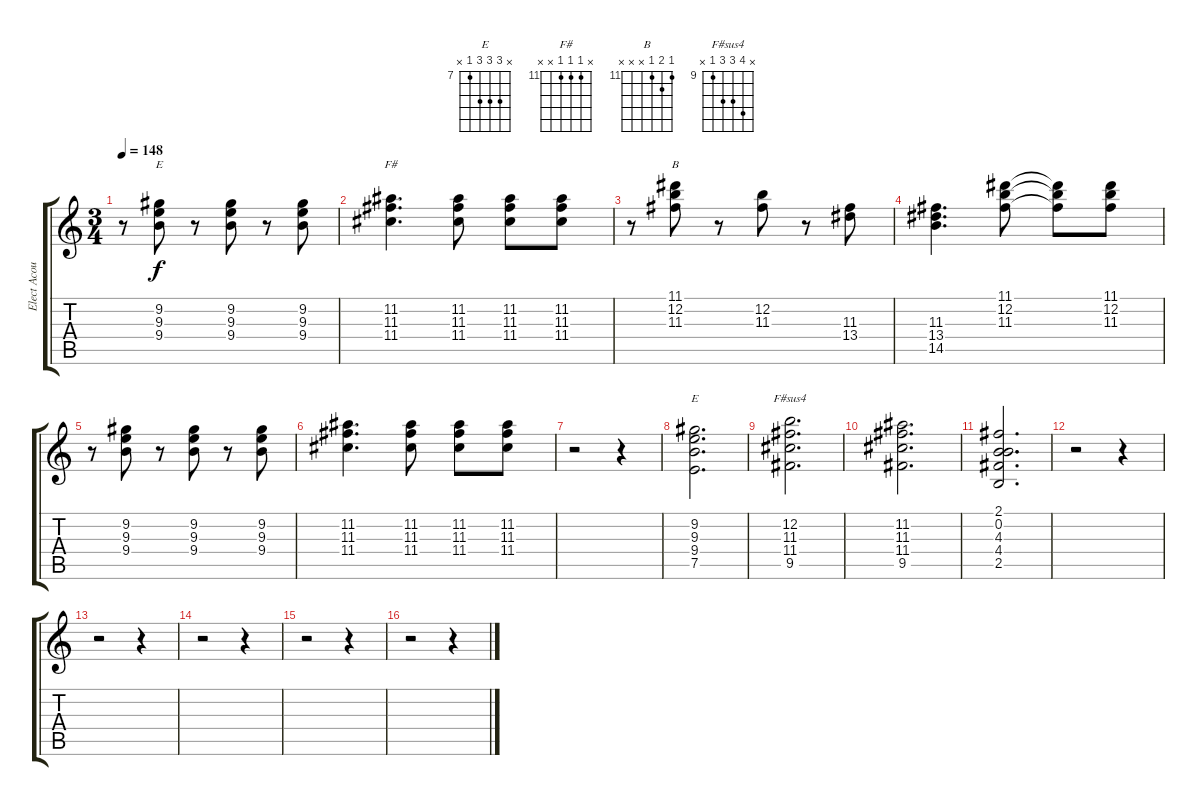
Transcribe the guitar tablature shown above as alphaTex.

\track ("Elect Acoust Fills" "Elect Acou") {instrument electricguitarclean}
\staff {score tabs}
\tuning (E4 B3 G3 D3 A2 E2) {hide}
\chord ("E" x 9 9 9 x x) {firstfret 9}
\chord ("F#" x 11 11 11 x x) {firstfret 11}
\chord ("B" 11 12 11 x x x) {firstfret 11}
\chord ("E" x 9 9 9 7 x) {firstfret 7}
\chord ("F#sus4" x 12 11 11 9 x) {firstfret 9}
\ts (3 4)
\tempo 148
\clef g2
\ks c
r.8{dy f} (9.2 9.3 9.4).8{ch "E"} r.8 (9.2 9.3 9.4).8 r.8 (9.2 9.3 9.4).8 |
(11.2 11.3 11.4).4{d ch "F#"} (11.2 11.3 11.4).8 (11.2 11.3 11.4).8 (11.2 11.3 11.4).8 |
r.8 (11.1 12.2 11.3).8{ch "B"} r.8 (12.2 11.3).8 r.8 (11.3 13.4).8 |
(11.3 13.4 14.5).4{d} (11.1 12.2 11.3).8 (11.1{t} 12.2{t} 11.3{t}).8 (11.1 12.2 11.3).8 |
r.8 (9.2 9.3 9.4).8 r.8 (9.2 9.3 9.4).8 r.8 (9.2 9.3 9.4).8 |
(11.2 11.3 11.4).4{d} (11.2 11.3 11.4).8 (11.2 11.3 11.4).8 (11.2 11.3 11.4).8 |
r.2 r.4 |
(9.2 9.3 9.4 7.5).2{d ch "E"} |
(12.2 11.3 11.4 9.5).2{d ch "F#sus4"} |
(11.2 11.3 11.4 9.5).2{d} |
(2.1 0.2 4.3 4.4 2.5).2{d} |
r.2 r.4 |
r.2 r.4 |
r.2 r.4 |
r.2 r.4 |
r.2 r.4
